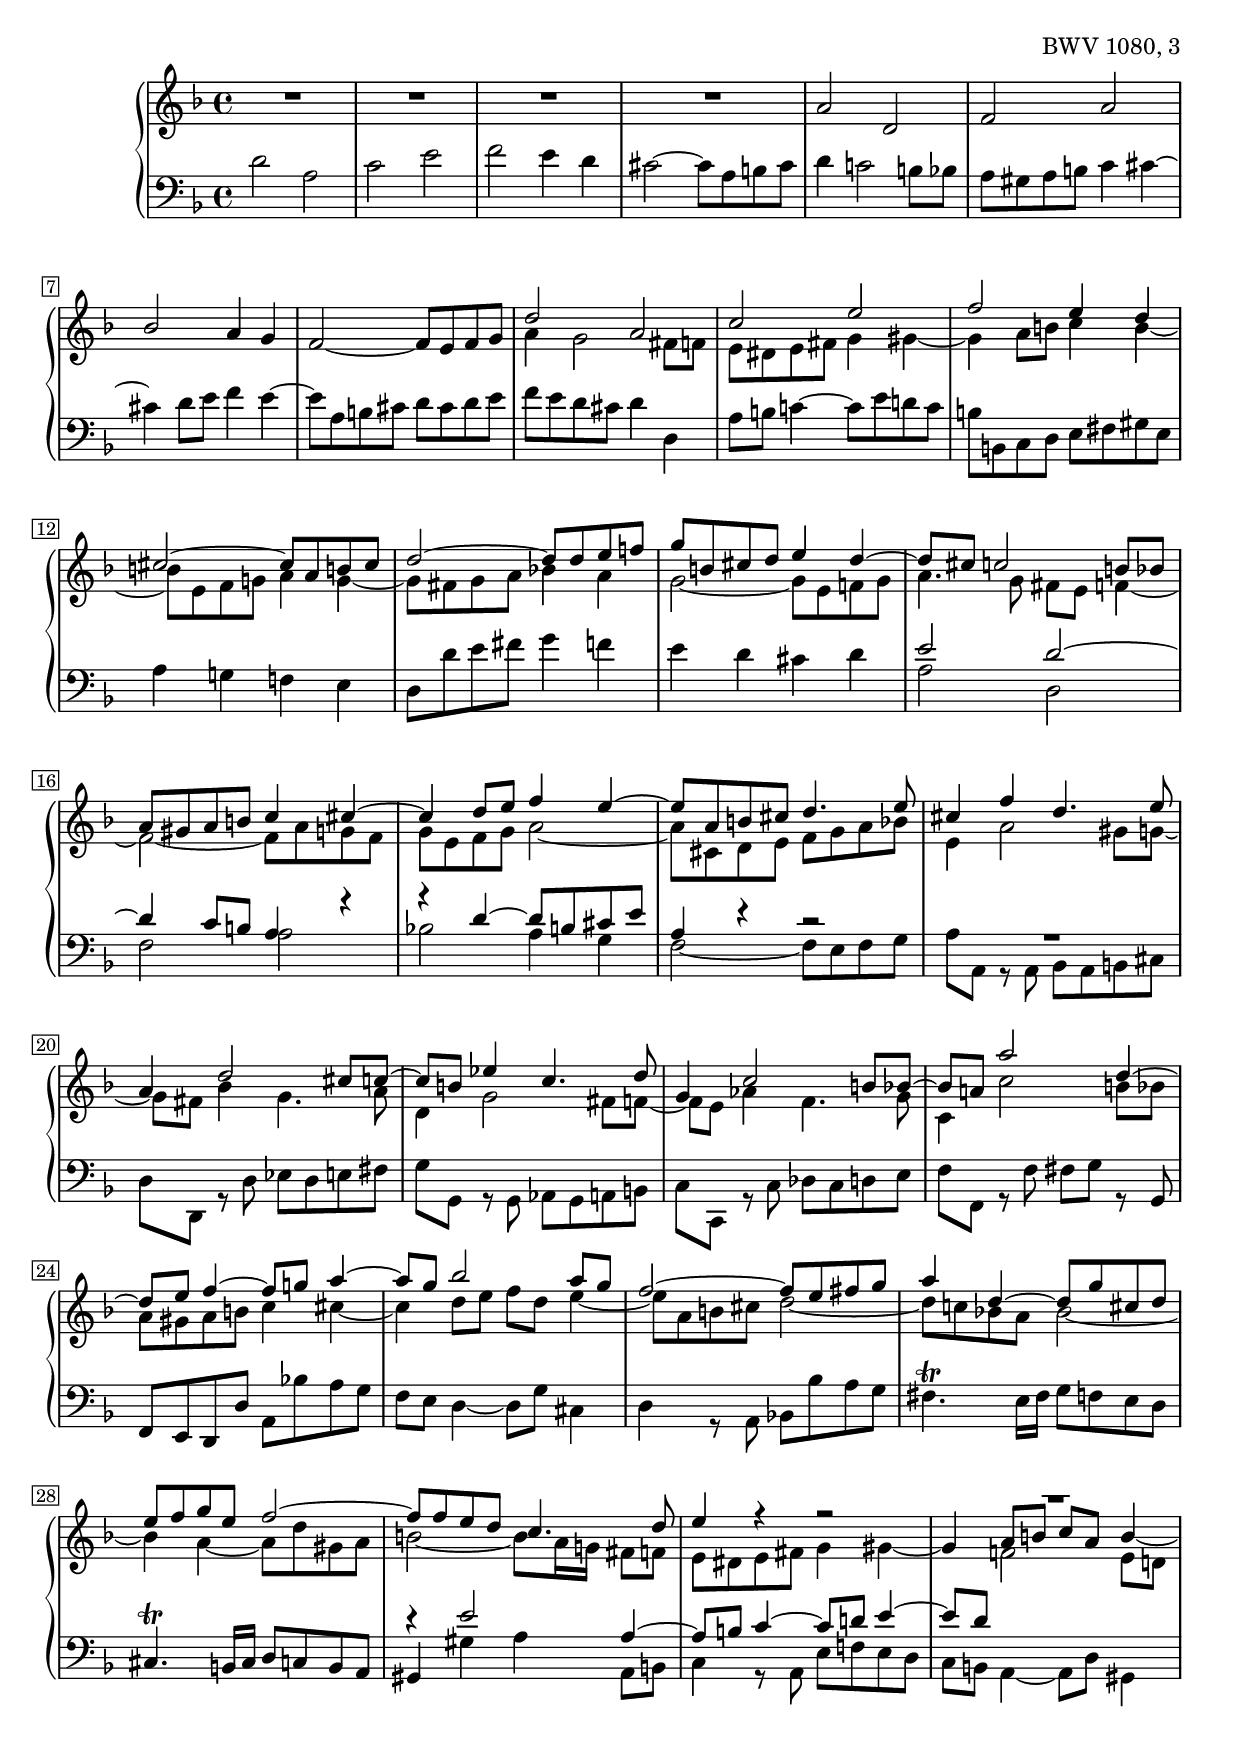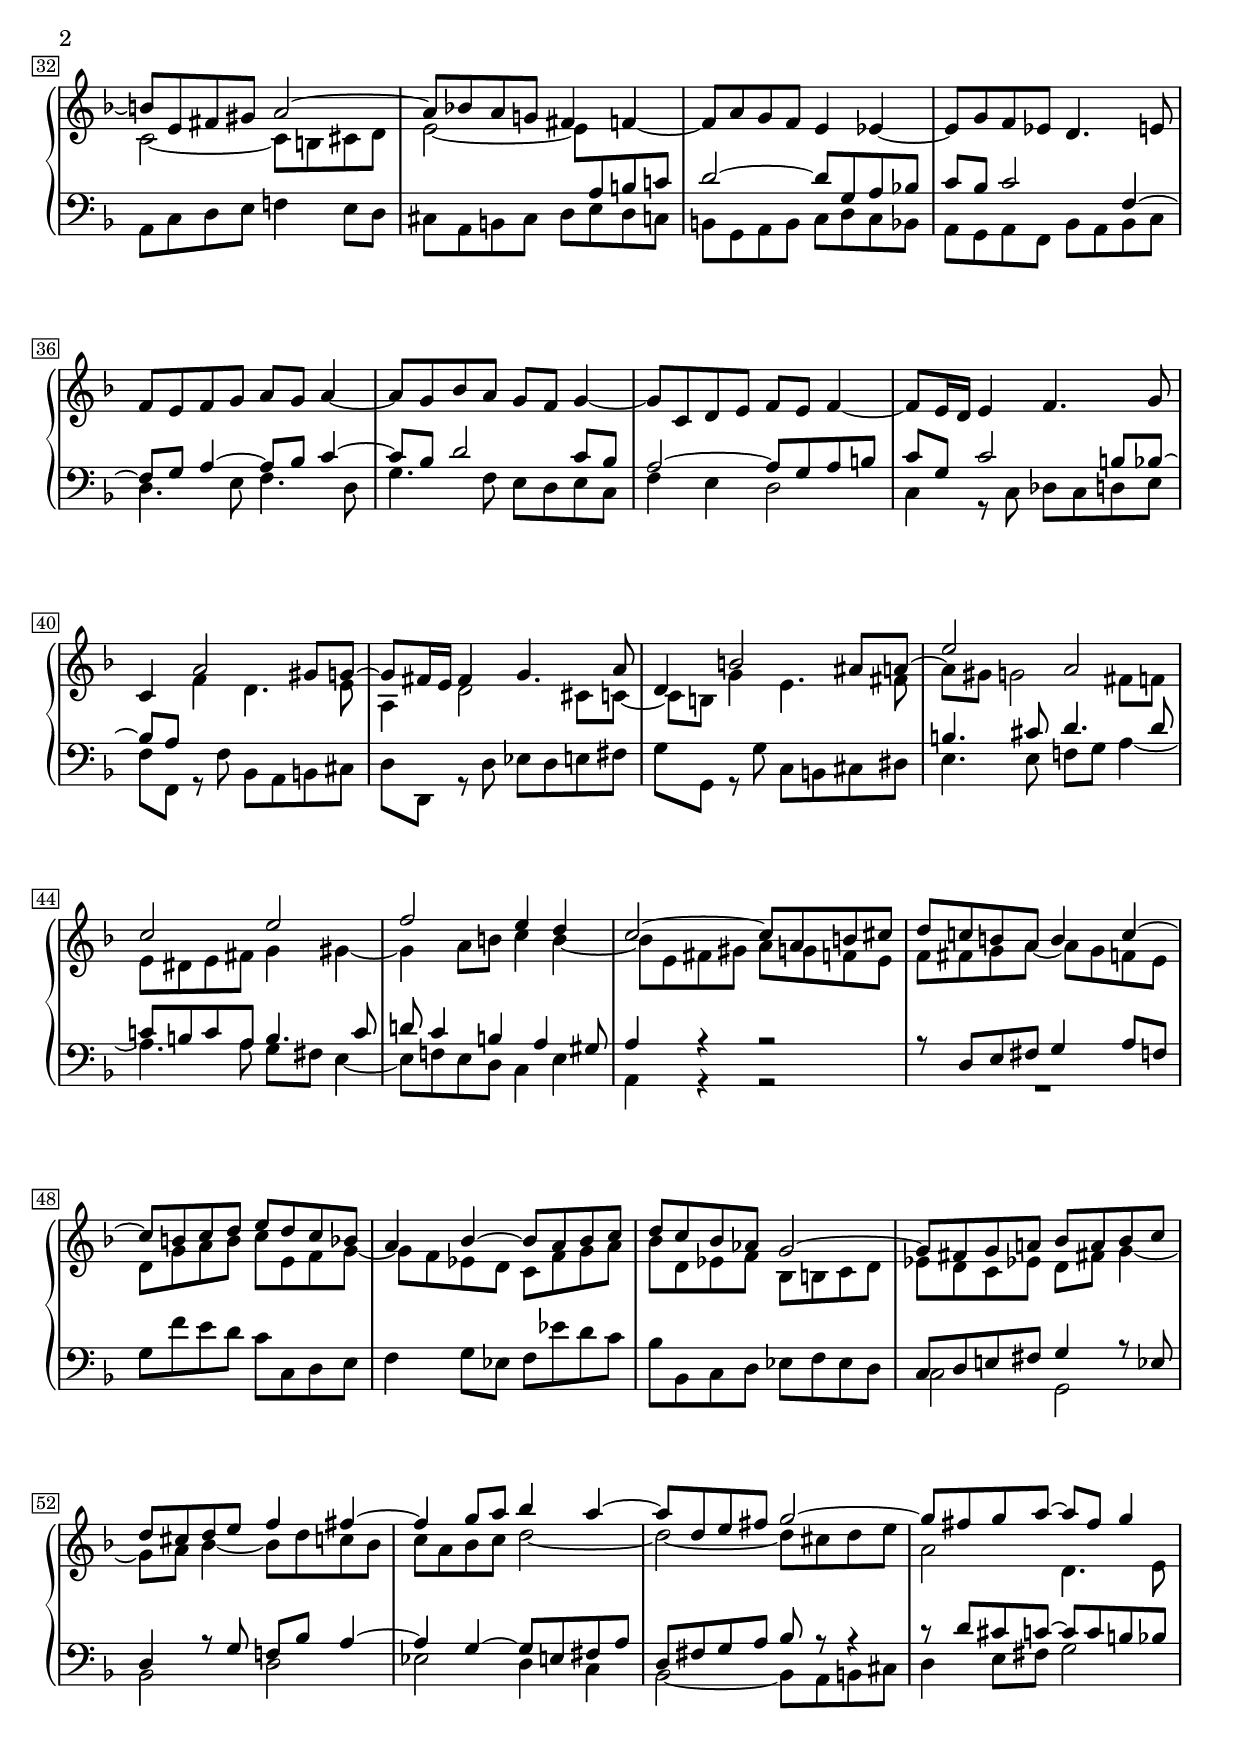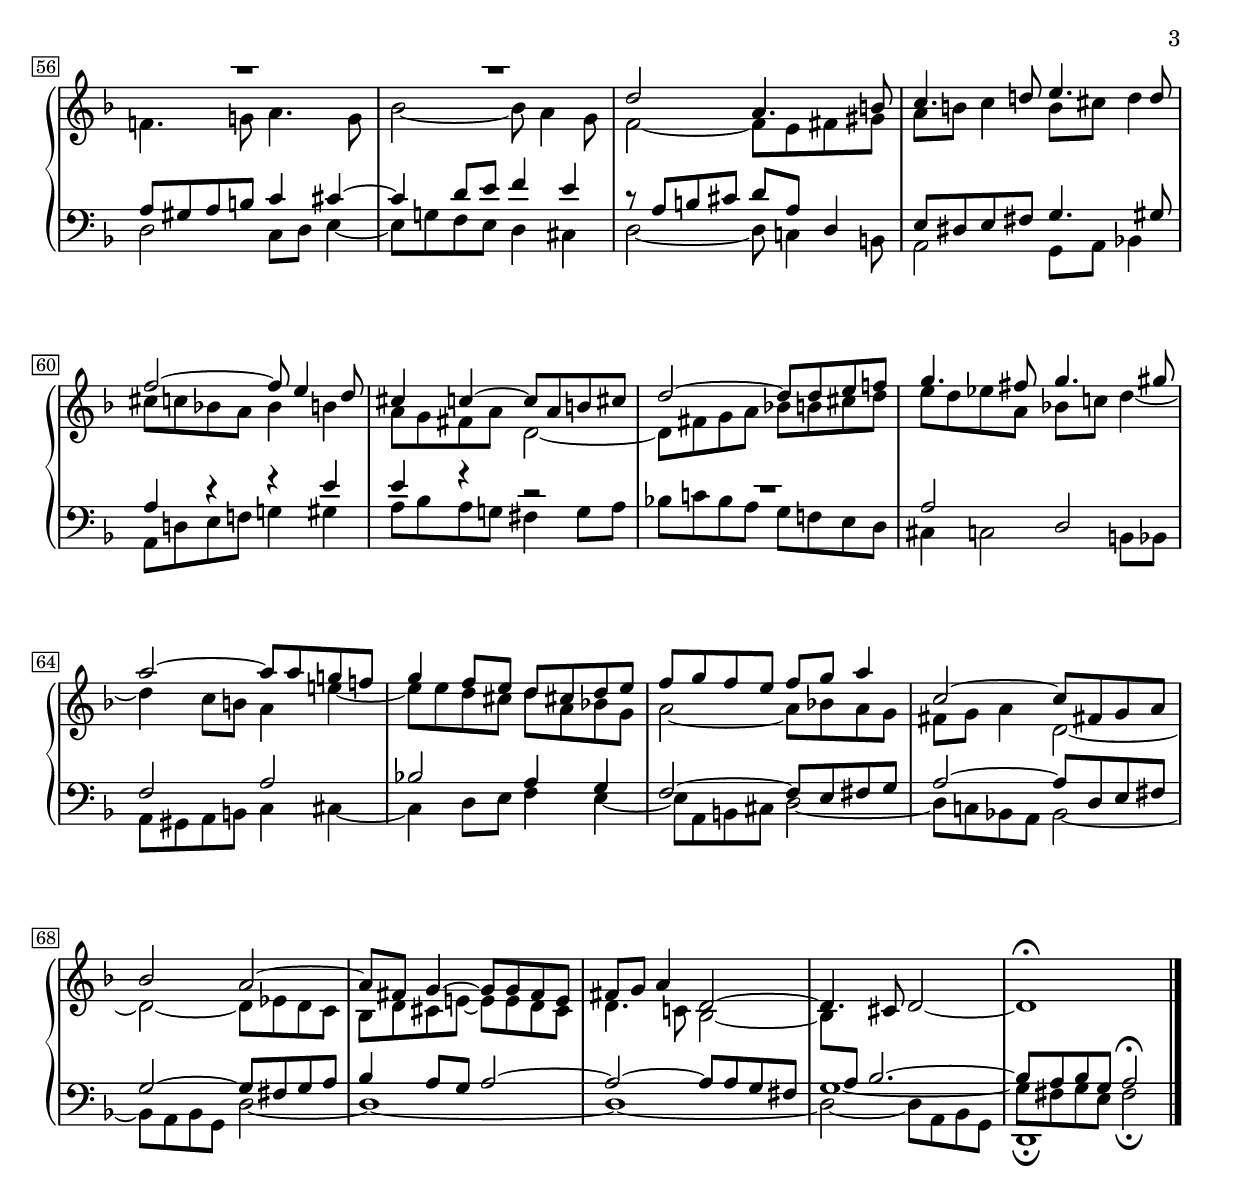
Global = {
  \key d \minor
  \time 4/4
  \include "../global.ly"
}

Soprano = \context Voice = "one" \relative c'' {
  \voiceOne
  | \override MultiMeasureRest.staff-position = #0
    R1*4
  | s1*4
  | d2 a
  %10
  | c e
  | f e4 d
  | cis2~ cis8 a b cis
  | d2~ d8 d e f
  | g b, cis d e4 d~
  %15
  | d8 cis c2 b8 bes
  | a gis a b c4 cis~
  | cis d8 e f4 e~
  | e8 a, b cis d4. e8
  | cis4 f d4. e8
  %20
  | a,4 d2 cis8 c~
  | c b ees4 c4. d8
  | g,4 c2 b8 bes~
  | bes a a'2 d,4~
  | d8 e f4~ f8 g a4~
  %25
  | a8 g bes2 a8 g
  | f2~ f8 e fis g
  | a4 d,~ d8 g cis, d
  | e f g e f2~
  | f8 f e d c4. d8
  %30
  | e4 r r2
  | \override MultiMeasureRest.staff-position = #6
    R1
  | s1*11
  %43
  | e2 a,
  | c e
  %45
  | f e4 d
  | c2~ c8 a b cis
  | d c! b a b4 c~
  | c8 b c d e d c bes
  | a4 bes~ bes8 a bes c
  %50
  | d c bes aes g2~
  | g8 fis g a bes a bes c
  | d cis d e f4 fis~
  | fis g8 a bes4 a~
  | a8 d, e fis g2~
  %55
  | g8 fis g a~ a fis g4
  | R1*2
  | d2 a4. b8
  | c4. d8 e4. d8
  %60
  | f2~ f8 e4 d8
  | cis4 c~ c8 a b cis
  | d2~ d8 d e f
  | g4. fis8 g4. gis8
  | a2~ a8 a g f
  %65
  | g4 f8 e d cis! d e
  | f g f e f g a4
  | c,2~ c8 fis,! g a
  | bes2 a~
  | a8 fis g4~ g8 g fis e
  %70
  | fis g a4 d,2~
  | d4. cis8 d2_~
  | d1\fermata
  | \bar "|."
}

Alto = \context Voice = "two" \relative c' {
  \voiceTwo
  | s1*4
  %5
  | \stemUp
    a'2 d,
  | f a
  | bes a4 g
  | f2~ f8 e f g
  | \stemDown
    a4 g2 fis8 f
  %10
  | e dis e fis g4 gis~
  | gis a8 b c4 b~
  | b8 e, f g a4 g~
  | g8 fis g a bes4 a
  | g2~ g8 e f g
  %15
  | a4. g8 fis e f4~
  | f2~ f8 a g f
  | g e f g a2~
  | a8 cis, d e f g a bes
  | e,4 a2 gis8 g~
  %20
  | g fis bes4 g4. a8
  | d,4 g2 fis8 f~
  | f e aes4 f4. g8
  | c,4 c'2 b8 bes
  | a gis a b c4 cis~
  %25
  | cis d8 e f d e4~
  | e8 a, b cis d2~
  | d8 c bes a bes2~
  | bes4 a~ a8 d gis, a
  | b2~ b8[ a16 g] fis8 f
  %30
  | e dis e fis g4 gis~
  | \stemUp
    gis a8 b c a b4~
  | b8 e, fis gis a2^~
  | a8 bes! a g fis4 f~
  | f8 a g f e4 ees~
  %35
  | ees8 g f ees d4. e8
  | f e f g a g a4~
  | a8 g bes a g f g4~
  | g8 c, d e f e f4~
  | f8 e16 d e4 f4. g8
  %40
  | c,4 a'2 gis8 g^~
  | g8 fis16 e fis4 g4. a8
  | d,4 b'2 ais8 a^~
  | \stemDown
    a gis g2 fis8 f
  | e dis e fis g4 gis~
  %45
  | gis a8 b c4 b~
  | b8 e, fis gis a g f e
  | f fis g a~ a g f e
  | d g a b c e, f g~
  | g f ees d c f g a
  %50
  | bes d, ees f bes, b c d
  | ees d c ees d fis! g4~
  | g8 a bes4~ bes8 d c bes
  | c a bes c d2~
  | d~ d8 cis d e
  %55
  | a,2 d,4. e8
  | f!4. g8 a4. g8
  | bes2~ bes8 a4 g8
  | f2~ f8 e fis gis
  | a b c4 b8 cis d4
  %60
  | cis8 c bes a bes4 b
  | a8 g fis a d,2~
  | d8 fis g a bes b cis d
  | e d ees a, bes c d4~
  | d c8 b a4 e'~
  %65
  | e8 e d cis d a bes g
  | a2~ a8 bes a g
  | fis g a4 d,2~
  | d~ d8 ees d c
  | bes d cis e~ e e d cis
  %70
  | d4. c8 bes2~
  | bes8
    \change Staff = "lower"
    \stemUp
    a bes2.^~
  | bes8 a bes g a2^\fermata
}

Tenor = \context Voice = "three" \relative c' {
  \voiceThree
  %1
  | \stemDown
    d2 a
  | c e
  | f e4 d
  | cis2~ cis8 a b cis
  %5
  | d4 c!2 b8 bes
  | a gis a b c4 cis~
  | cis d8 e f4 e~
  | e8 a, b cis d cis d e
  | f e d cis d4 d,
  %10
  | a'8 b c4~ c8 e d c
  | b b, c d e fis gis e
  | a4 g! f e
  | d8 d' e fis g4 f
  | e d cis d
  %15
  | \stemUp
    e2 d~
  | d4 c8 b a4 r
  | r d~ d8 b cis e
  | a,4 r r2
  | R1
  | s1*9
  | r4 e'2 a,4~
  %30
  | a8 b c4~ c8 d e4~
  | e8 d
    \change Staff = "upper"
    \stemDown
    f2 e8 d
  | c2_~ c8 b cis d
  | e2_~ e8
    \change Staff = "lower"
    \stemUp
    a, b c
  | d2~ d8 g, a bes!
  %35
  | c bes c2 f,4~
  | f8 g a4~ a8 bes c4~
  | c8 bes d2 c8 bes
  | a2~ a8 g a b
  | c g c2 b8 bes~
  %40
  | bes a
    \change Staff = "upper"
    \stemDown
    f'4 d4. e8
  | a,4 d2 cis8 c_~
  | c b g'4 e4. fis8
  | \change Staff = "lower"
    \stemUp
    b,4. cis8 d4. d8
  | c b c a b4. c8
  %45
  | d c4 b a gis8
  | a4 r r2
  | r8 d, e fis g4 a8 f
  | \stemDown
    g f' e d c c, d e
  | f4 g8 ees f ees' d c
  %50
  | bes bes, c d ees f ees d
  | \stemUp
    c d e! fis g4 r8 ees
  | d4 r8 g f bes a4~
  | a g~ g8 e fis a
  | d, fis g a bes r r4
  %55
  | r8 d cis c~ c c b bes
  | a gis a b c4 cis~
  | cis d8 e f4 e
  | r8 a, b cis d a d,4
  | e8 dis e fis g4. gis8
  %60
  | a4 r r e'
  | e r r2
  | \override MultiMeasureRest.staff-position = #6
    R1
  | a,2 d,
  | f a
  %65
  | bes! a4 g
  | f2~ f8 e fis g
  | a2~ a8 d, e fis
  | g2~ g8 fis g a
  | bes4 a8 g a2~
  %70
  | a~ a8 a g fis
  | \shape #'((1 . 0.9) (0 . 1.1) (0 . 1) (-0.3 . 1)) Tie
    g1_~
  | \stemDown
    g8 fis g e fis2_\fermata
}

Bass = \context Voice = "four" \relative c {
  \voiceFour
  | s1*14 %1 to 14
  %15
  | a'2 d,
  | f a
  | bes a4 g
  | f2~ f8 e f g
  | a a, r a bes a b cis
  %20
  | d d, r d' ees d e fis
  | g g, r g aes g a b
  | c c, r c' des c d e
  | f f, r f' fis g r \stemUp g,
  | f e d d' \stemDown a bes' a g
  %25
  | f e d4~ d8 g cis,4
  | d r8 a bes bes' a g
  | fis4.^\trill e16 fis g8 f e d
  | \stemUp cis4.^\trill b16 cis d8 c b a
  | gis4 \stemDown gis' a a,8 b
  %30
  | c4 r8 a e' f e d
  | c b a4~ a8 d gis,4
  | a8 c d e f4 e8 d
  | cis a b cis d e d c
  | b g a b c d c bes
  %35
  | a g a f bes a bes c
  | d4. e8 f4. d8
  | g4. f8 e d e c
  | f4 e d2
  | c4 r8 c des c d e
  %40
  | f f, r f' bes, a b cis
  | d d, r d' ees d e fis
  | g g, r g' c, b cis dis
  | e4. e8 f! g a4~
  | a4. a8 g fis e4~
  %45
  | e8 f! e d c4 e
  | a, r r2
  | R1
  | s1*3
  %51
  | c2 g
  | bes d
  | ees d4 c
  | bes2~ bes8 a b cis
  %55
  | d4 e8 fis g2
  | d c8 d e4~
  | e8 g f e d4 cis
  | d2~ d8 c!4 b8
  | a2 g8 a bes!4
  %60
  | a8 d e f g4 gis
  | a8 bes a g! fis4 g8 a
  | bes! c! bes a g f e d
  | cis4 c2 b8 bes
  | a gis a b c4 cis~
  %65
  | cis d8 e f4 e~
  | e8 a, b cis d2~
  | d8 c! bes a bes2~
  | bes8 a bes g d'2~
  | d1~
  %70
  | d~
  | d2~ d8 a bes g
  | d1\fermata
}

\score {
  \new PianoStaff
  <<
    \accidentalStyle Score.piano
    \context Staff = "upper" <<
      \set Staff.midiInstrument = #"acoustic grand"
      \Global
      \clef treble
      \Soprano
      \Alto
    >>
    \context Staff = "lower" <<
      \set Staff.midiInstrument = #"acoustic grand"
      \Global
      \clef bass
      \Tenor
      \Bass
    >>
  >>
  \header {
    %composer = "Johann Sebastian Bach"
    opus = "BWV 1080, 3"
    title = ##f
    subtitle = \markup { \smallCaps "Contrapunctus III" }
  }
  \layout { }
  \midi { \tempo 4=115 }
}
